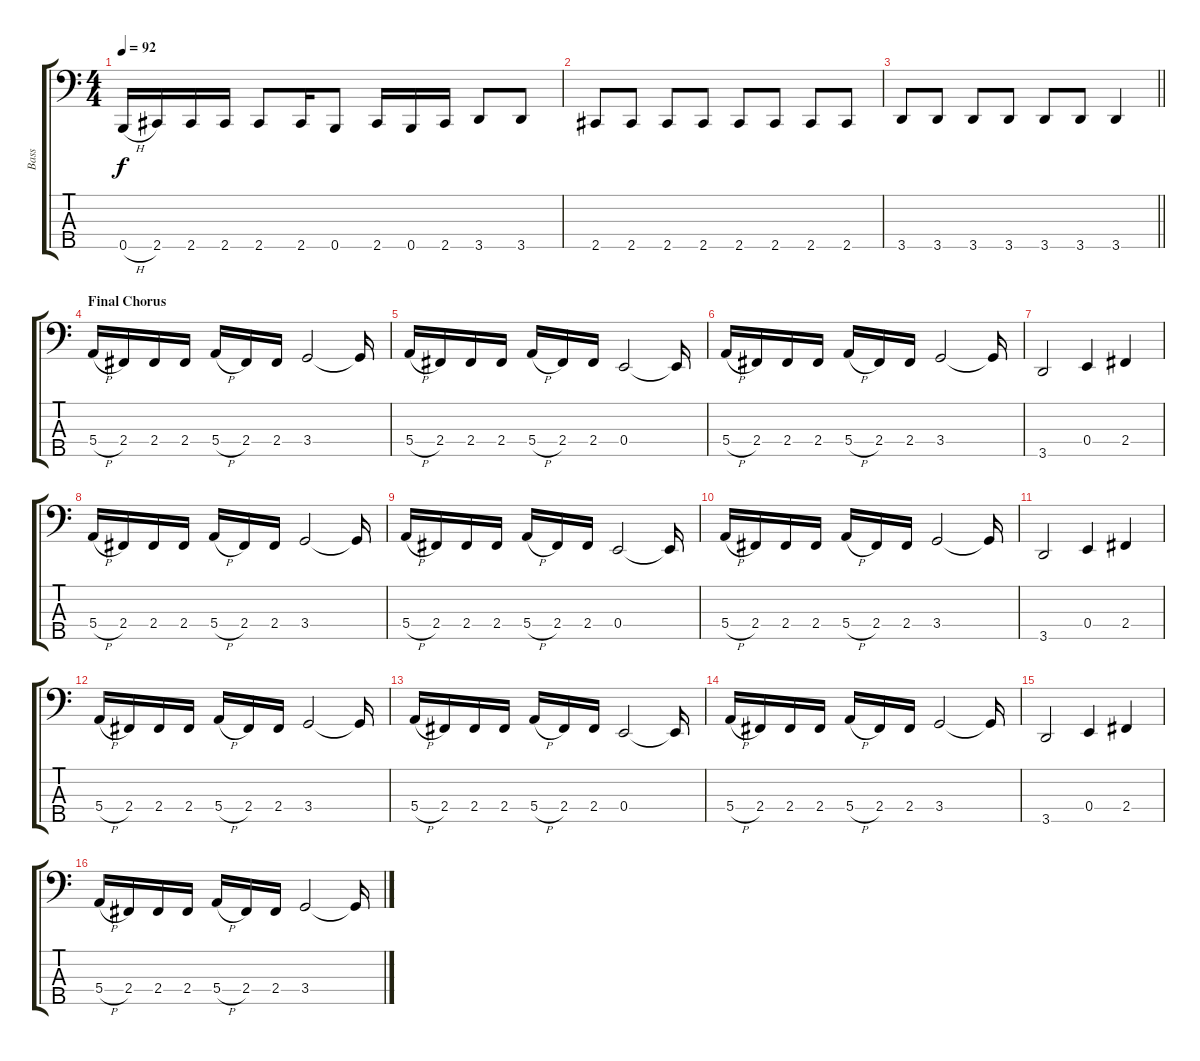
\track ("Bass" "Bass") {instrument electricbassfinger}
\staff {score tabs}
\tuning (G2 D2 A1 E1 B0) {hide}
\ts (4 4)
\tempo 92
\clef f4
\ks c
0.5{h}.16{dy f} 2.5.16 2.5.16 2.5.16 2.5.8 2.5.16 0.5.8 2.5.16 0.5.16 2.5.16 3.5.8 3.5.8 |
2.5.8 2.5.8 2.5.8 2.5.8 2.5.8 2.5.8 2.5.8 2.5.8 |
\barLineRight lightlight
3.5.8 3.5.8 3.5.8 3.5.8 3.5.8 3.5.8 3.5.4 |
\section ("" "Final Chorus")
5.4{h}.16 2.4.16 2.4.16 2.4.16 5.4{h}.16 2.4.16 2.4.16 3.4.2 3.4{t}.16 |
5.4{h}.16 2.4.16 2.4.16 2.4.16 5.4{h}.16 2.4.16 2.4.16 0.4.2 0.4{t}.16 |
5.4{h}.16 2.4.16 2.4.16 2.4.16 5.4{h}.16 2.4.16 2.4.16 3.4.2 3.4{t}.16 |
3.5.2 0.4.4 2.4.4 |
5.4{h}.16 2.4.16 2.4.16 2.4.16 5.4{h}.16 2.4.16 2.4.16 3.4.2 3.4{t}.16 |
5.4{h}.16 2.4.16 2.4.16 2.4.16 5.4{h}.16 2.4.16 2.4.16 0.4.2 0.4{t}.16 |
5.4{h}.16 2.4.16 2.4.16 2.4.16 5.4{h}.16 2.4.16 2.4.16 3.4.2 3.4{t}.16 |
3.5.2 0.4.4 2.4.4 |
5.4{h}.16 2.4.16 2.4.16 2.4.16 5.4{h}.16 2.4.16 2.4.16 3.4.2 3.4{t}.16 |
5.4{h}.16 2.4.16 2.4.16 2.4.16 5.4{h}.16 2.4.16 2.4.16 0.4.2 0.4{t}.16 |
5.4{h}.16 2.4.16 2.4.16 2.4.16 5.4{h}.16 2.4.16 2.4.16 3.4.2 3.4{t}.16 |
3.5.2 0.4.4 2.4.4 |
5.4{h}.16 2.4.16 2.4.16 2.4.16 5.4{h}.16 2.4.16 2.4.16 3.4.2 3.4{t}.16
